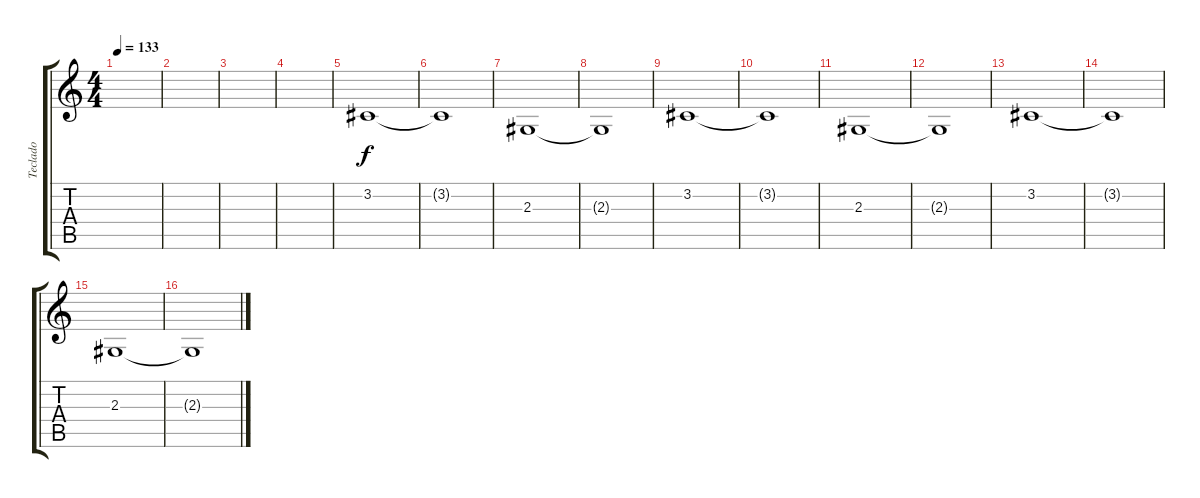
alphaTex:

\track ("Teclado" "Teclado") {instrument stringensemble2}
\staff {score tabs}
\tuning (Eb4 Bb3 Gb3 Db3 Ab2 Eb2) {hide}
\ts (4 4)
\tempo 133
\clef g2
\ks c
|
|
|
|
3.2.1 |
3.2{t}.1 |
2.3.1 |
2.3{t}.1 |
3.2.1 |
3.2{t}.1 |
2.3.1 |
2.3{t}.1 |
3.2.1 |
3.2{t}.1 |
2.3.1 |
2.3{t}.1
